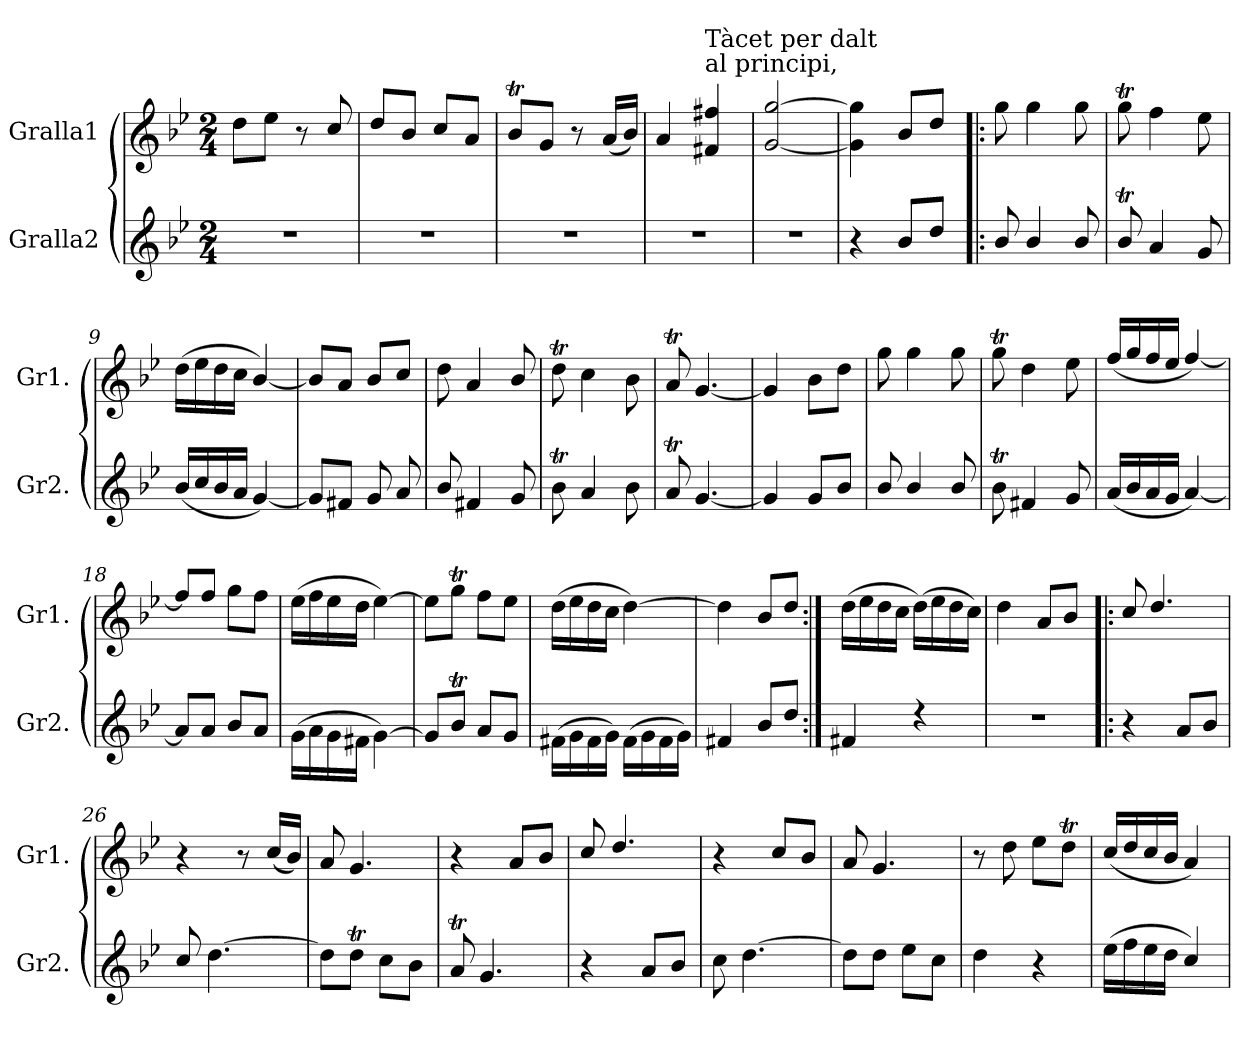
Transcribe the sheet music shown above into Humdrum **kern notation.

**kern	**kern
*part2	*part1
*staff2	*staff1
*I"Gralla2	*I"Gralla1
*I'Gr2.	*I'Gr1.
*clefG2	*clefG2
*k[b-e-]	*k[b-e-]
*M2/4	*M2/4
*MM120	*MM120
=1	=1
2rdd	8dd\L
.	8ee-\J
.	8r
.	8cc/
=2	=2
2rdd	8dd/L
.	8b-/J
.	8cc/L
.	8a/J
=3	=3
2rdd	8b-T/L
.	8g/J
.	8r
.	(<16a/LL
.	16b-/JJ)
=4	=4
2rdd	4a/
!	!LO:TX:a:t=al principi,
!	!LO:TX:a:t=Tàcet per dalt
.	4f#X/ 4ff#X/
=5	=5
2rdd	[2g/ [2gg/
=6	=6
4r	4g\] 4gg\]
8b-/L	8b-/L
8dd/J	8dd/J
=7!|:	=7!|:
8b-/	8gg\
4b-/	4gg\
8b-/	8gg\
=8	=8
8b-T/	8ggT\
4a/	4ff\
8g/	8ee-\
=9	=9
(<16b-/LL	(>16dd\LL
16cc/	16ee-\
16b-/	16dd\
16a/JJ	16cc\JJ
[4g/)	[4b-/)
=10	=10
8g/L]	8b-/L]
8f#X/J	8a/J
8g/	8b-/L
8a/	8cc/J
!!LO:LB:g=z
=11	=11
8b-/	8dd\
4f#X/	4a/
8g/	8b-/
=12	=12
8b-T\	8ddt\
4a/	4ccTTT\
8b-\	8b-\
=13	=13
8at/	8at/
[4.g/	[4.g/
=14	=14
4g/]	4g/]
8g/L	8b-\L
8b-/J	8dd\J
=15	=15
8b-/	8gg\
4b-/	4gg\
8b-/	8gg\
=16	=16
8b-T\	8ggT\
4f#X/	4dd\
8g/	8ee-\
=17	=17
(<16a/LL	(<16ff/LL
16b-/	16gg/
16a/	16ff/
16g/JJ	16ee-/JJ
[4a/)	[4ff/)
=18	=18
8a/L]	8ff/L]
8a/J	8ff/J
8b-/L	8gg\L
8a/J	8ff\J
=19	=19
(>16g\LL	(>16ee-\LL
16a\	16ff\
16g\	16ee-\
16f#X\JJ	16dd\JJ
[4g\)	[4ee-\)
=20	=20
8g/L]	8ee-\L]
8b-T/J	8ggT\J
8aTTT/L	8ff\L
8g/J	8ee-\J
!!LO:LB:g=z
=21	=21
(>16f#X\LL	(>16dd\LL
16g\	16ee-\
16f#\	16dd\
16g\JJ)	16cc\JJ
(>16f#\LL	[4dd\)
16g\	.
16f#\	.
16g\JJ)	.
=22	=22
4f#X/	4dd\]
8b-/L	8b-/L
8dd/J	8dd/J
=23:|!	=23:|!
4f#X/	(>16dd\LL
.	16ee-\
.	16dd\
.	16cc\JJ
4rdd	(>16dd\LL)
.	16ee-\
.	16dd\
.	16cc\JJ)
=24	=24
2r	4dd\
.	8a/L
.	8b-/J
=25!|:	=25!|:
4r	8cc/
.	4.dd/
8a/L	.
8b-/J	.
=26	=26
8cc/	4r
[4.dd\	.
.	8r
.	(<16cc/LL
.	16b-/JJ)
=27	=27
8dd\L]	8a/
8ddt\J	4.g/
8cc\L	.
8b-\J	.
=28	=28
8at/	4r
4.g/	.
.	8a/L
.	8b-/J
!!LO:LB:g=z
=29	=29
4r	8cc/
.	4.dd/
8a/L	.
8b-/J	.
=30	=30
8cc\	4r
[4.dd\	.
.	8cc/L
.	8b-/J
=31	=31
8dd\L]	8a/
8dd\J	4.g/
8ee-\L	.
8cc\J	.
=32	=32
4dd\	8r
.	8dd\
4r	8ee-\L
.	8ddt\J
=33	=33
(>16ee-\LL	(<16cc/LL
16ff\	16dd/
16ee-\	16cc/
16dd\JJ	16b-/JJ
4cc/)	4a/)
=	=
*-	*-
